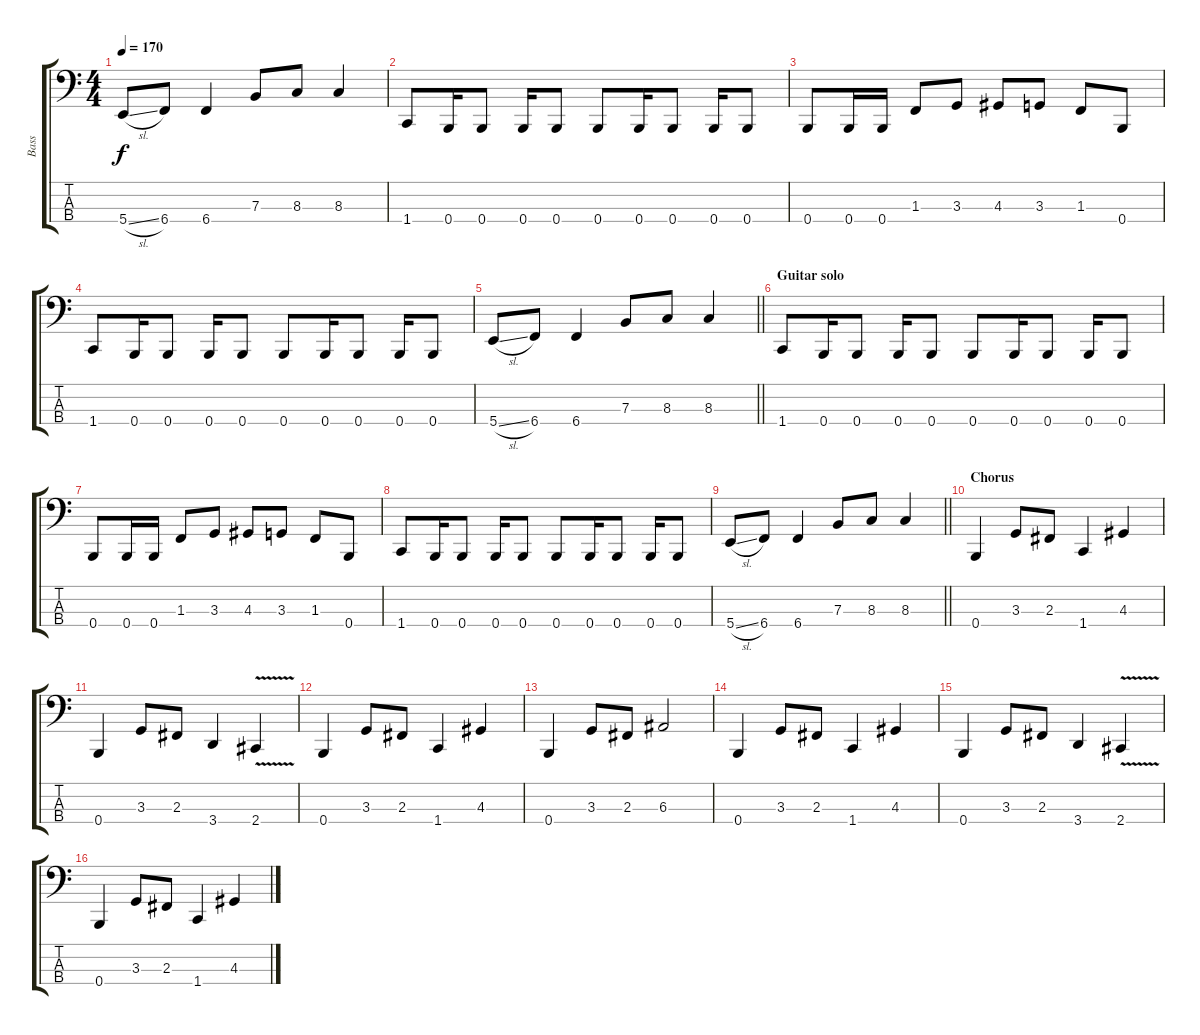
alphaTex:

\track ("Bass" "Bass") {instrument electricbassfinger}
\staff {score tabs}
\tuning (D2 A1 E1 B0) {hide}
\ts (4 4)
\tempo 170
\clef f4
\ks c
5.4{sl}.8{dy f} 6.4.8 6.4.4 7.3.8 8.3.8 8.3.4 |
1.4.8 0.4.16 0.4.8 0.4.16 0.4.8 0.4.8 0.4.16 0.4.8 0.4.16 0.4.8 |
0.4.8 0.4.16 0.4.16 1.3.8 3.3.8 4.3.8 3.3.8 1.3.8 0.4.8 |
1.4.8 0.4.16 0.4.8 0.4.16 0.4.8 0.4.8 0.4.16 0.4.8 0.4.16 0.4.8 |
\barLineRight lightlight
5.4{sl}.8 6.4.8 6.4.4 7.3.8 8.3.8 8.3.4 |
\section ("" "Guitar solo")
1.4.8 0.4.16 0.4.8 0.4.16 0.4.8 0.4.8 0.4.16 0.4.8 0.4.16 0.4.8 |
0.4.8 0.4.16 0.4.16 1.3.8 3.3.8 4.3.8 3.3.8 1.3.8 0.4.8 |
1.4.8 0.4.16 0.4.8 0.4.16 0.4.8 0.4.8 0.4.16 0.4.8 0.4.16 0.4.8 |
\barLineRight lightlight
5.4{sl}.8 6.4.8 6.4.4 7.3.8 8.3.8 8.3.4 |
\section ("" "Chorus")
0.4.4 3.3.8 2.3.8 1.4.4 4.3.4 |
0.4.4 3.3.8 2.3.8 3.4.4 2.4{v}.4 |
0.4.4 3.3.8 2.3.8 1.4.4 4.3.4 |
0.4.4 3.3.8 2.3.8 6.3.2 |
0.4.4 3.3.8 2.3.8 1.4.4 4.3.4 |
0.4.4 3.3.8 2.3.8 3.4.4 2.4{v}.4 |
0.4.4 3.3.8 2.3.8 1.4.4 4.3.4
